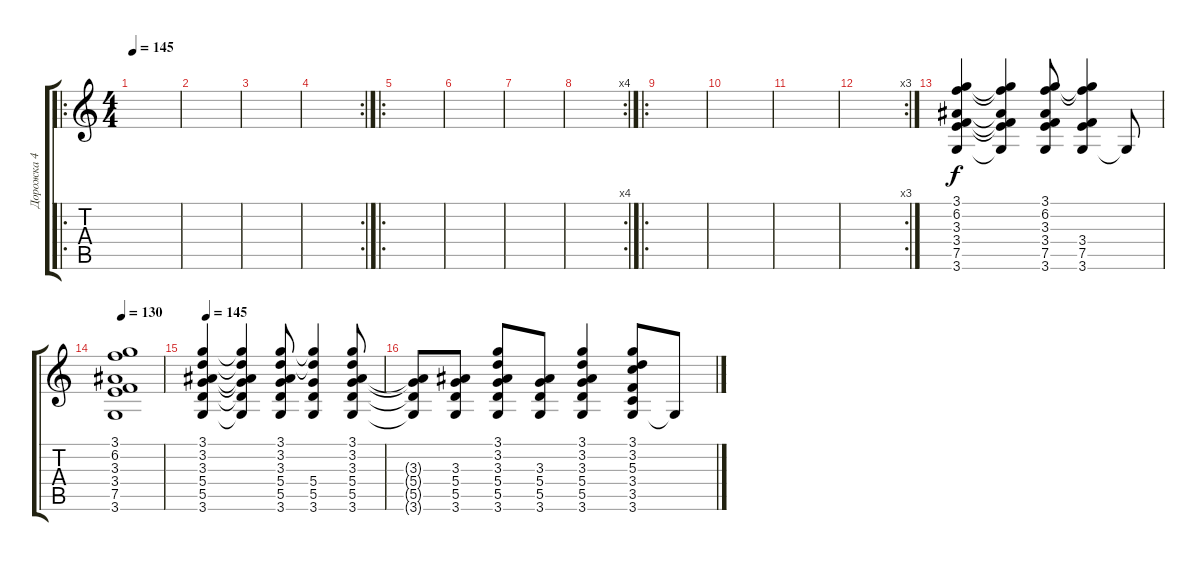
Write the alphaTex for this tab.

\track ("Дорожка 4" "Дорожка 4") {instrument acousticguitarsteel}
\staff {score tabs}
\tuning (E4 B3 G3 D3 A2 E2) {hide}
\ro
\ts (4 4)
\tempo 145
\clef g2
\ks c
|
|
|
\rc 2
|
\ro
|
|
|
\rc 4
|
\ro
|
|
|
\rc 3
|
(3.1 6.2 3.3 3.4 7.5 3.6).4 (3.1{t} 6.2{t} 3.3{t} 3.4{t} 7.5{t} 3.6{t}).4 (3.1 6.2 3.3 3.4 7.5 3.6).8 (3.1{t} 6.2{t} 3.4 7.5 3.6).4 3.6{t}.8 |
\tempo 130
(3.1 6.2 3.3 3.4 7.5 3.6).1 |
\tempo 145
(3.1 3.2 3.3 5.4 5.5 3.6).4 (3.1{t} 3.2{t} 3.3{t} 5.4{t} 5.5{t} 3.6{t}).4 (3.1 3.2 3.3 5.4 5.5 3.6).8 (3.1{t} 3.2{t} 5.4 5.5 3.6).4 (3.1 3.2 3.3 5.4 5.5 3.6).8 |
(3.3{t} 5.4{t} 5.5{t} 3.6{t}).8 (3.3 5.4 5.5 3.6).8 (3.1 3.2 3.3 5.4 5.5 3.6).8 (3.3 5.4 5.5 3.6).8 (3.1 3.2 3.3 5.4 5.5 3.6).4 (3.1 3.2 5.3 3.4 3.5 3.6).8 3.6{t}.8
